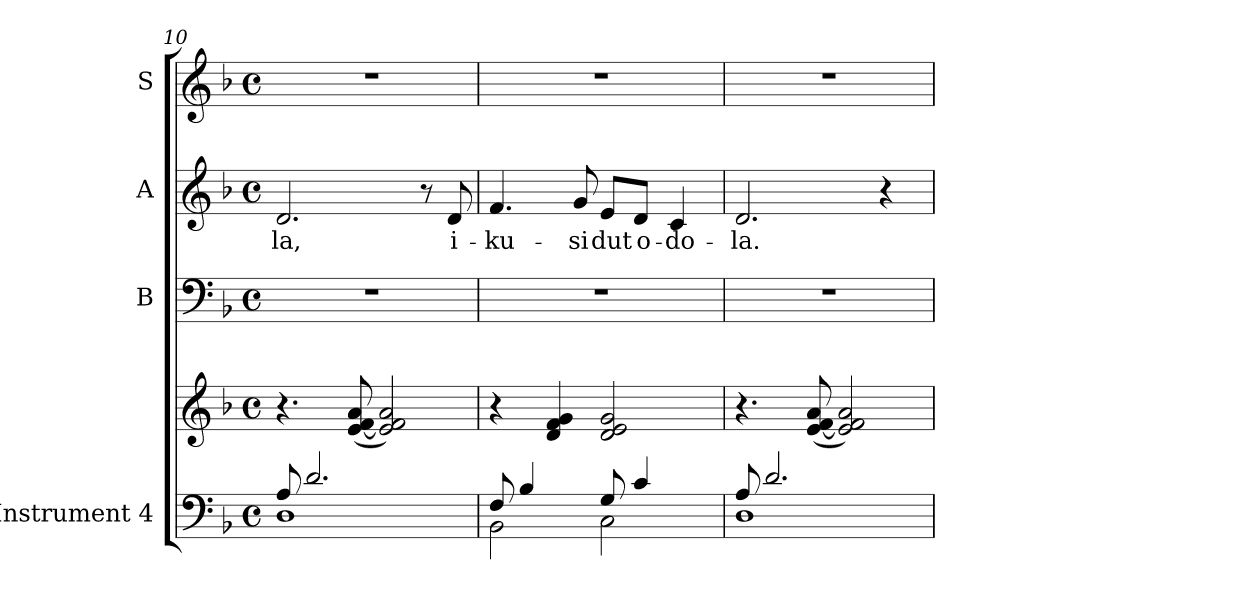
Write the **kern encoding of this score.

**kern	**kern	**kern	**kern	**text	**kern
*part4	*part4	*part3	*part2	*part2	*part1
*staff5	*staff4	*staff3	*staff2	*staff2	*staff1
*I"Instrument 4	*	*I"B	*I"A	*	*I"S
*clefF4	*clefG2	*clefF4	*clefG2	*	*clefG2
*k[b-]	*k[b-]	*k[b-]	*k[b-]	*	*k[b-]
*F:	*F:	*F:	*F:	*	*F:
*M4/4	*M4/4	*M4/4	*M4/4	*	*M4/4
*met(c)	*met(c)	*met(c)	*met(c)	*	*met(c)
=10	=10	=10	=10	=10	=10
*^	*	*	*	*	*
!	!	!	!	!	!LO:LY:b:cj	!
8A/	1D	4.r	1r	2.d/	-la,	1r
2.d/	.	.	.	.	.	.
.	.	(>8a/ [<8e/ 8f/	.	.	.	.
.	.	2a/ 2e/] 2f/)	.	.	.	.
.	.	.	.	8r	.	.
!	!	!	!	!	!LO:LY:b:cj	!
8ryy	.	.	.	8d/	i-	.
=11	=11	=11	=11	=11	=11	=11
!	!	!	!	!	!LO:LY:b:cj	!
2BB-\	8F/	4r	1r	4.f/	-ku-	1r
.	4B-/	.	.	.	.	.
.	.	4d/ 4f/ 4g/	.	.	.	.
!	!	!	!	!	!LO:LY:b:cj	!
.	8ryy	.	.	8g/	-si	.
!	!	!	!	!	!LO:LY:b:cj	!
8G/	2C\	2g/ 2d/ 2e/	.	8e/L	dut	.
!	!	!	!	!	!LO:LY:b:cj	!
4c/	.	.	.	8d/J	o-	.
!	!	!	!	!	!LO:LY:b:cj	!
.	.	.	.	4c/	-do-	.
8ryy	.	.	.	.	.	.
=12	=12	=12	=12	=12	=12	=12
!	!	!	!	!	!LO:LY:b:cj	!
8A/	1D	4.r	1r	2.d/	-la.	1r
2.d/	.	.	.	.	.	.
.	.	(>[<8e/ 8a/ 8f/	.	.	.	.
.	.	2e/] 2a/ 2f/)	.	.	.	.
.	.	.	.	4r	.	.
8ryy	.	.	.	.	.	.
*v	*v	*	*	*	*	*
=	=	=	=	=	=
*-	*-	*-	*-	*-	*-
